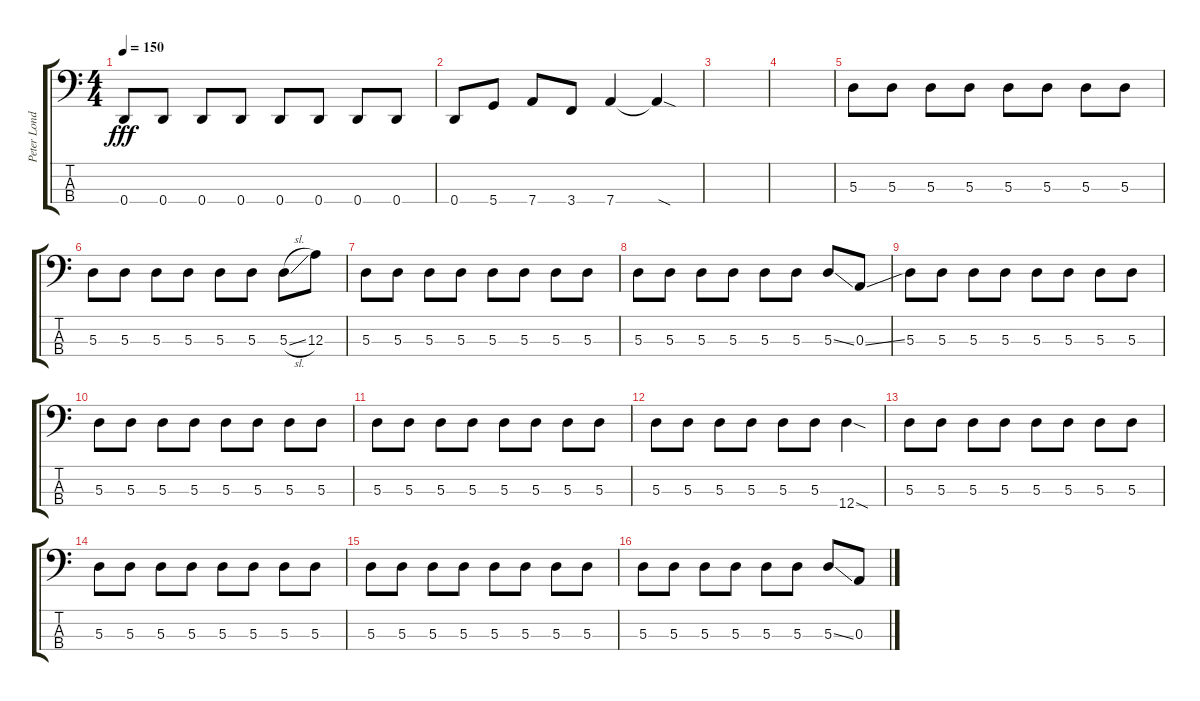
\track ("Peter London" "Peter Lond") {instrument electricbasspick}
\staff {score tabs}
\tuning (G2 D2 A1 D1) {hide}
\ts (4 4)
\tempo 150
\clef f4
\ks c
0.4.8{dy fff} 0.4.8 0.4.8 0.4.8 0.4.8 0.4.8 0.4.8 0.4.8 |
0.4.8 5.4.8 7.4.8 3.4.8 7.4.4 7.4{sod t}.4 |
|
|
5.3.8 5.3.8 5.3.8 5.3.8 5.3.8 5.3.8 5.3.8 5.3.8 |
5.3.8 5.3.8 5.3.8 5.3.8 5.3.8 5.3.8 5.3{sl}.8 12.3.8 |
5.3.8 5.3.8 5.3.8 5.3.8 5.3.8 5.3.8 5.3.8 5.3.8 |
5.3.8 5.3.8 5.3.8 5.3.8 5.3.8 5.3.8 5.3{ss}.8 0.3{ss}.8 |
5.3.8 5.3.8 5.3.8 5.3.8 5.3.8 5.3.8 5.3.8 5.3.8 |
5.3.8 5.3.8 5.3.8 5.3.8 5.3.8 5.3.8 5.3.8 5.3.8 |
5.3.8 5.3.8 5.3.8 5.3.8 5.3.8 5.3.8 5.3.8 5.3.8 |
5.3.8 5.3.8 5.3.8 5.3.8 5.3.8 5.3.8 12.4{sod}.4 |
5.3.8 5.3.8 5.3.8 5.3.8 5.3.8 5.3.8 5.3.8 5.3.8 |
5.3.8 5.3.8 5.3.8 5.3.8 5.3.8 5.3.8 5.3.8 5.3.8 |
5.3.8 5.3.8 5.3.8 5.3.8 5.3.8 5.3.8 5.3.8 5.3.8 |
5.3.8 5.3.8 5.3.8 5.3.8 5.3.8 5.3.8 5.3{ss}.8 0.3{ss}.8
